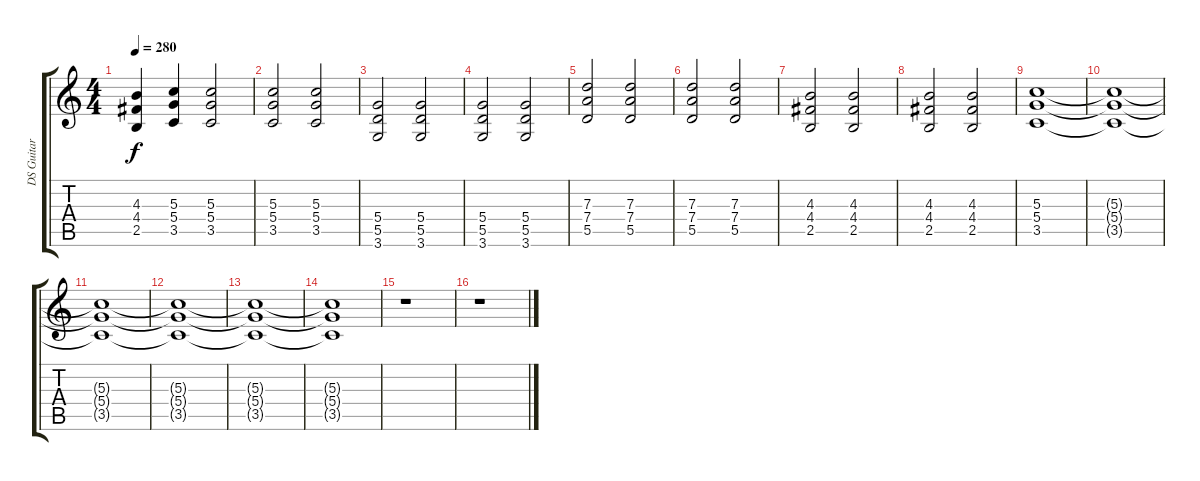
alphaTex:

\track ("DS Guitar" "DS Guitar") {instrument distortionguitar}
\staff {score tabs}
\tuning (E4 B3 G3 D3 A2 E2) {hide}
\ts (4 4)
\tempo 280
\clef g2
\ks c
(4.3 4.4 2.5).4{dy f} (5.3 5.4 3.5).4 (5.3 5.4 3.5).2 |
(5.3 5.4 3.5).2 (5.3 5.4 3.5).2 |
(5.4 5.5 3.6).2 (5.4 5.5 3.6).2 |
(5.4 5.5 3.6).2 (5.4 5.5 3.6).2 |
(7.3 7.4 5.5).2 (7.3 7.4 5.5).2 |
(7.3 7.4 5.5).2 (7.3 7.4 5.5).2 |
(4.3 4.4 2.5).2 (4.3 4.4 2.5).2 |
(4.3 4.4 2.5).2 (4.3 4.4 2.5).2 |
(5.3 5.4 3.5).1 |
(5.3{t} 5.4{t} 3.5{t}).1 |
(5.3{t} 5.4{t} 3.5{t}).1 |
(5.3{t} 5.4{t} 3.5{t}).1 |
(5.3{t} 5.4{t} 3.5{t}).1 |
(5.3{t} 5.4{t} 3.5{t}).1 |
r.1 |
r.1
